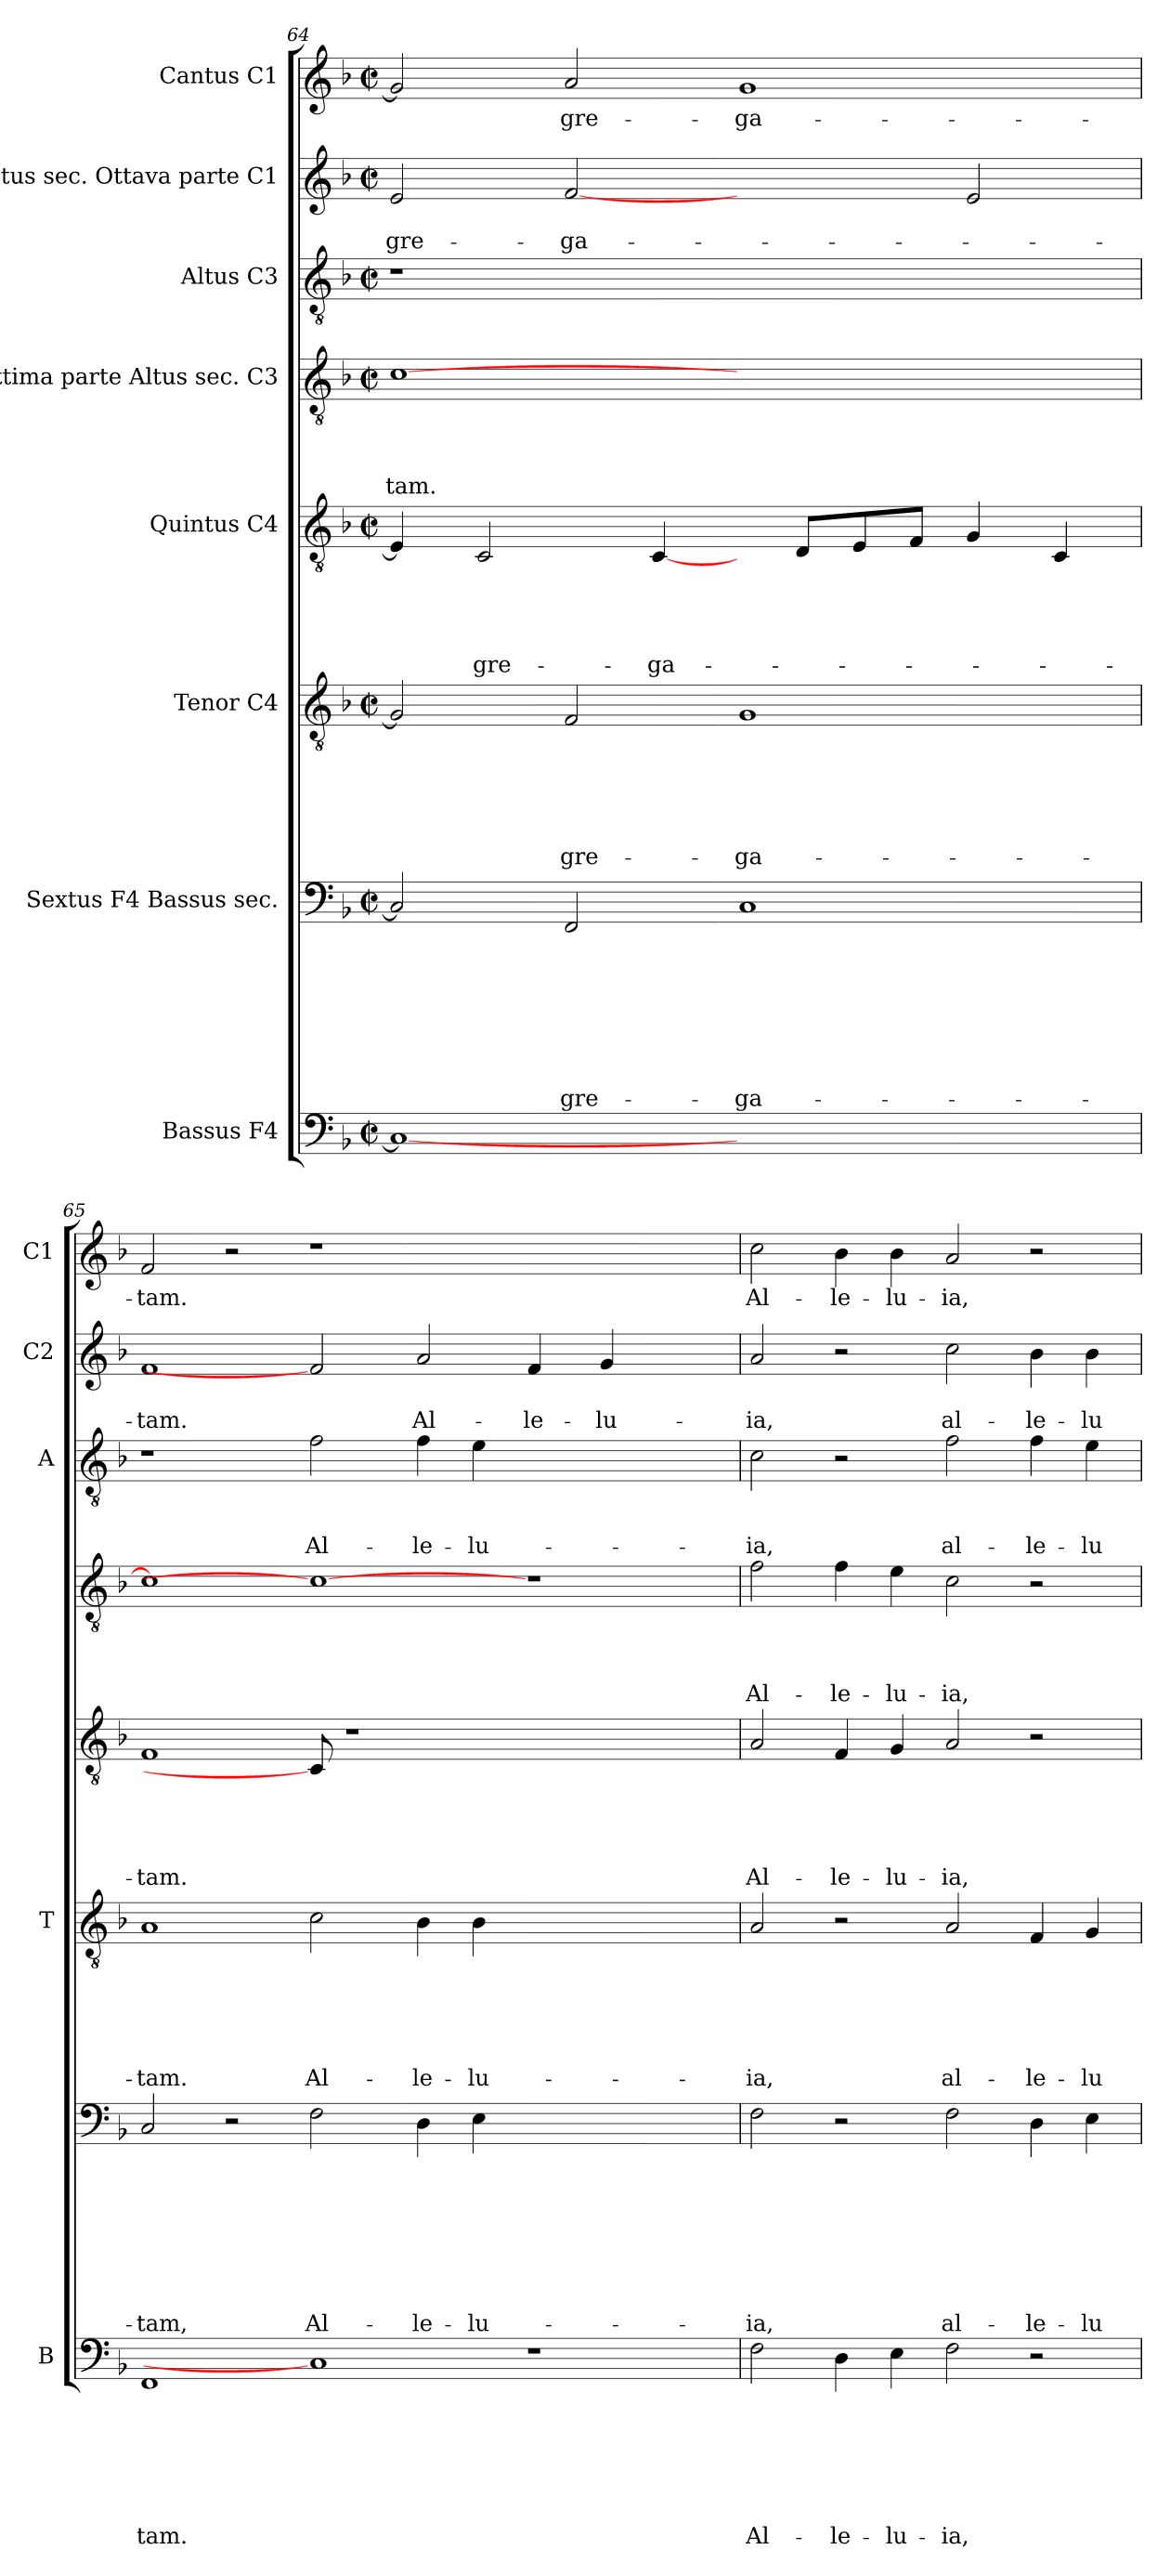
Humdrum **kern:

**kern	**text	**text	**text	**text	**text	**text	**text	**kern	**text	**text	**text	**text	**text	**text	**text	**text	**kern	**text	**text	**text	**text	**text	**text	**kern	**text	**text	**text	**text	**text	**kern	**text	**text	**text	**text	**kern	**text	**text	**text	**kern	**text	**text	**kern	**text
*part8	*part8	*part8	*part8	*part8	*part8	*part8	*part8	*part7	*part7	*part7	*part7	*part7	*part7	*part7	*part7	*part7	*part6	*part6	*part6	*part6	*part6	*part6	*part6	*part5	*part5	*part5	*part5	*part5	*part5	*part4	*part4	*part4	*part4	*part4	*part3	*part3	*part3	*part3	*part2	*part2	*part2	*part1	*part1
*staff8	*staff8	*staff8	*staff8	*staff8	*staff8	*staff8	*staff8	*staff7	*staff7	*staff7	*staff7	*staff7	*staff7	*staff7	*staff7	*staff7	*staff6	*staff6	*staff6	*staff6	*staff6	*staff6	*staff6	*staff5	*staff5	*staff5	*staff5	*staff5	*staff5	*staff4	*staff4	*staff4	*staff4	*staff4	*staff3	*staff3	*staff3	*staff3	*staff2	*staff2	*staff2	*staff1	*staff1
*I"Bassus F4	*	*	*	*	*	*	*	*I"Sextus F4 Bassus sec.	*	*	*	*	*	*	*	*	*I"Tenor C4	*	*	*	*	*	*	*I"Quintus C4	*	*	*	*	*	*I"Settima parte Altus sec. C3	*	*	*	*	*I"Altus C3	*	*	*	*I"Cantus sec. Ottava parte C1	*	*	*I"Cantus C1	*
*I'B	*	*	*	*	*	*	*	*	*	*	*	*	*	*	*	*	*I'T	*	*	*	*	*	*	*	*	*	*	*	*	*	*	*	*	*	*I'A	*	*	*	*I'C2	*	*	*I'C1	*
*clefF4	*	*	*	*	*	*	*	*clefF4	*	*	*	*	*	*	*	*	*clefGv2	*	*	*	*	*	*	*clefGv2	*	*	*	*	*	*clefGv2	*	*	*	*	*clefGv2	*	*	*	*clefG2	*	*	*clefG2	*
*k[b-]	*	*	*	*	*	*	*	*k[b-]	*	*	*	*	*	*	*	*	*k[b-]	*	*	*	*	*	*	*k[b-]	*	*	*	*	*	*k[b-]	*	*	*	*	*k[b-]	*	*	*	*k[b-]	*	*	*k[b-]	*
*F:	*	*	*	*	*	*	*	*F:	*	*	*	*	*	*	*	*	*F:	*	*	*	*	*	*	*F:	*	*	*	*	*	*F:	*	*	*	*	*F:	*	*	*	*F:	*	*	*F:	*
*M2/2	*	*	*	*	*	*	*	*M2/2	*	*	*	*	*	*	*	*	*M2/2	*	*	*	*	*	*	*M2/2	*	*	*	*	*	*M2/2	*	*	*	*	*M2/2	*	*	*	*M2/2	*	*	*M2/2	*
*met(c|)	*	*	*	*	*	*	*	*met(c|)	*	*	*	*	*	*	*	*	*met(c|)	*	*	*	*	*	*	*met(c|)	*	*	*	*	*	*met(c|)	*	*	*	*	*met(c|)	*	*	*	*met(c|)	*	*	*met(c|)	*
=64	=64	=64	=64	=64	=64	=64	=64	=64	=64	=64	=64	=64	=64	=64	=64	=64	=64	=64	=64	=64	=64	=64	=64	=64	=64	=64	=64	=64	=64	=64	=64	=64	=64	=64	=64	=64	=64	=64	=64	=64	=64	=64	=64
!	!	!	!	!	!	!	!	!	!	!	!	!	!	!	!	!	!	!	!	!	!	!	!	!	!	!	!	!	!	!	!	!	!	!LO:LY:b	!	!	!	!	!	!	!LO:LY:b	!	!
1C_	.	.	.	.	.	.	.	2C/]	.	.	.	.	.	.	.	.	2G/]	.	.	.	.	.	.	4E/]	.	.	.	.	.	[1c	.	.	.	-tam.	1r	.	.	.	2e/	.	-gre-	2g/]	.
!	!	!	!	!	!	!	!	!	!	!	!	!	!	!	!	!	!	!	!	!	!	!	!	!	!	!	!	!	!LO:LY:b	!	!	!	!	!	!	!	!	!	!	!	!	!	!
.	.	.	.	.	.	.	.	.	.	.	.	.	.	.	.	.	.	.	.	.	.	.	.	2C/	.	.	.	.	-gre-	.	.	.	.	.	.	.	.	.	.	.	.	.	.
!	!	!	!	!	!	!	!	!	!	!	!	!	!	!	!	!LO:LY:b	!	!	!	!	!	!	!LO:LY:b	!	!	!	!	!	!	!	!	!	!	!	!	!	!	!	!	!	!LO:LY:b	!	!LO:LY:b
.	.	.	.	.	.	.	.	2FF/	.	.	.	.	.	.	.	-gre-	2F/	.	.	.	.	.	-gre-	.	.	.	.	.	.	.	.	.	.	.	.	.	.	.	[2f	.	-ga-	2a/	-gre-
!	!	!	!	!	!	!	!	!	!	!	!	!	!	!	!	!	!	!	!	!	!	!	!	!	!	!	!	!	!LO:LY:b	!	!	!	!	!	!	!	!	!	!	!	!	!	!
.	.	.	.	.	.	.	.	.	.	.	.	.	.	.	.	.	.	.	.	.	.	.	.	[4C/	.	.	.	.	-ga-	.	.	.	.	.	.	.	.	.	.	.	.	.	.
!	!	!	!	!	!	!	!	!	!	!	!	!	!	!	!	!LO:LY:b	!	!	!	!	!	!	!LO:LY:b	!	!	!	!	!	!	!	!	!	!	!	!	!	!	!	!	!	!	!	!LO:LY:b
1ryy	.	.	.	.	.	.	.	1C	.	.	.	.	.	.	.	-ga-	1G	.	.	.	.	.	-ga-	8ryy	.	.	.	.	.	1ryy	.	.	.	.	1ryy	.	.	.	2ryy	.	.	1g	-ga-
.	.	.	.	.	.	.	.	.	.	.	.	.	.	.	.	.	.	.	.	.	.	.	.	8D/L	.	.	.	.	.	.	.	.	.	.	.	.	.	.	.	.	.	.	.
.	.	.	.	.	.	.	.	.	.	.	.	.	.	.	.	.	.	.	.	.	.	.	.	8E/	.	.	.	.	.	.	.	.	.	.	.	.	.	.	.	.	.	.	.
.	.	.	.	.	.	.	.	.	.	.	.	.	.	.	.	.	.	.	.	.	.	.	.	8F/J	.	.	.	.	.	.	.	.	.	.	.	.	.	.	.	.	.	.	.
.	.	.	.	.	.	.	.	.	.	.	.	.	.	.	.	.	.	.	.	.	.	.	.	4G/	.	.	.	.	.	.	.	.	.	.	.	.	.	.	2e/	.	.	.	.
.	.	.	.	.	.	.	.	.	.	.	.	.	.	.	.	.	.	.	.	.	.	.	.	4C/	.	.	.	.	.	.	.	.	.	.	.	.	.	.	.	.	.	.	.
=65	=65	=65	=65	=65	=65	=65	=65	=65	=65	=65	=65	=65	=65	=65	=65	=65	=65	=65	=65	=65	=65	=65	=65	=65	=65	=65	=65	=65	=65	=65	=65	=65	=65	=65	=65	=65	=65	=65	=65	=65	=65	=65	=65
!	!	!	!	!	!	!	!LO:LY:b	!	!	!	!	!	!	!	!	!LO:LY:b	!	!	!	!	!	!	!LO:LY:b	!	!	!	!	!	!LO:LY:b	!	!	!	!	!	!	!	!	!	!	!	!LO:LY:b	!	!LO:LY:b
1FF	.	.	.	.	.	.	-tam.	2C/	.	.	.	.	.	.	.	-tam,	1A	.	.	.	.	.	-tam.	1F	.	.	.	.	-tam.	1c]	.	.	.	.	1r	.	.	.	1f	.	-tam.	2f/	-tam.
.	.	.	.	.	.	.	.	2r	.	.	.	.	.	.	.	.	.	.	.	.	.	.	.	.	.	.	.	.	.	.	.	.	.	.	.	.	.	.	.	.	.	2r	.
!	!	!	!	!	!	!	!	!	!	!	!	!	!	!	!	!LO:LY:b	!	!	!	!	!	!	!LO:LY:b	!	!	!	!	!	!	!	!	!	!	!	!	!	!	!LO:LY:b	!	!	!	!	!
1C]	.	.	.	.	.	.	.	2F\	.	.	.	.	.	.	.	Al-	2c\	.	.	.	.	.	Al-	8C/]	.	.	.	.	.	1c_	.	.	.	.	2f\	.	.	Al-	2f]	.	.	1r	.
.	.	.	.	.	.	.	.	.	.	.	.	.	.	.	.	.	.	.	.	.	.	.	.	1r	.	.	.	.	.	.	.	.	.	.	.	.	.	.	.	.	.	.	.
!	!	!	!	!	!	!	!	!	!	!	!	!	!	!	!	!LO:LY:b	!	!	!	!	!	!	!LO:LY:b	!	!	!	!	!	!	!	!	!	!	!	!	!	!	!LO:LY:b	!	!	!LO:LY:b	!	!
.	.	.	.	.	.	.	.	4D\	.	.	.	.	.	.	.	-le-	4B-\	.	.	.	.	.	-le-	.	.	.	.	.	.	.	.	.	.	.	4f\	.	.	-le-	2a/	.	Al-	.	.
!	!	!	!	!	!	!	!	!	!	!	!	!	!	!	!	!LO:LY:b	!	!	!	!	!	!	!LO:LY:b	!	!	!	!	!	!	!	!	!	!	!	!	!	!	!LO:LY:b	!	!	!	!	!
.	.	.	.	.	.	.	.	4E\	.	.	.	.	.	.	.	-lu-	4B-\	.	.	.	.	.	-lu-	.	.	.	.	.	.	.	.	.	.	.	4e\	.	.	-lu-	.	.	.	.	.
!	!	!	!	!	!	!	!	!	!	!	!	!	!	!	!	!	!	!	!	!	!	!	!	!	!	!	!	!	!	!	!	!	!	!	!	!	!	!	!	!	!LO:LY:b	!	!
1r	.	.	.	.	.	.	.	1ryy	.	.	.	.	.	.	.	.	1ryy	.	.	.	.	.	.	.	.	.	.	.	.	1r	.	.	.	.	1ryy	.	.	.	4f/	.	-le-	1ryy	.
.	.	.	.	.	.	.	.	.	.	.	.	.	.	.	.	.	.	.	.	.	.	.	.	2..ryy	.	.	.	.	.	.	.	.	.	.	.	.	.	.	.	.	.	.	.
!	!	!	!	!	!	!	!	!	!	!	!	!	!	!	!	!	!	!	!	!	!	!	!	!	!	!	!	!	!	!	!	!	!	!	!	!	!	!	!	!	!LO:LY:b	!	!
.	.	.	.	.	.	.	.	.	.	.	.	.	.	.	.	.	.	.	.	.	.	.	.	.	.	.	.	.	.	.	.	.	.	.	.	.	.	.	4g/	.	-lu-	.	.
.	.	.	.	.	.	.	.	.	.	.	.	.	.	.	.	.	.	.	.	.	.	.	.	.	.	.	.	.	.	.	.	.	.	.	.	.	.	.	2ryy	.	.	.	.
=66	=66	=66	=66	=66	=66	=66	=66	=66	=66	=66	=66	=66	=66	=66	=66	=66	=66	=66	=66	=66	=66	=66	=66	=66	=66	=66	=66	=66	=66	=66	=66	=66	=66	=66	=66	=66	=66	=66	=66	=66	=66	=66	=66
!	!	!	!	!	!	!	!LO:LY:b	!	!	!	!	!	!	!	!	!LO:LY:b	!	!	!	!	!	!	!LO:LY:b	!	!	!	!	!	!LO:LY:b	!	!	!	!	!LO:LY:b	!	!	!	!LO:LY:b	!	!	!LO:LY:b	!	!LO:LY:b
2F\	.	.	.	.	.	.	Al-	2F\	.	.	.	.	.	.	.	-ia,	2A/	.	.	.	.	.	-ia,	2A/	.	.	.	.	Al-	2f\	.	.	.	Al-	2c\	.	.	-ia,	2a/	.	-ia,	2cc\	Al-
!	!	!	!	!	!	!	!LO:LY:b	!	!	!	!	!	!	!	!	!	!	!	!	!	!	!	!	!	!	!	!	!	!LO:LY:b	!	!	!	!	!LO:LY:b	!	!	!	!	!	!	!	!	!LO:LY:b
4D\	.	.	.	.	.	.	-le-	2r	.	.	.	.	.	.	.	.	2r	.	.	.	.	.	.	4F/	.	.	.	.	-le-	4f\	.	.	.	-le-	2r	.	.	.	2r	.	.	4b-\	-le-
!	!	!	!	!	!	!	!LO:LY:b	!	!	!	!	!	!	!	!	!	!	!	!	!	!	!	!	!	!	!	!	!	!LO:LY:b	!	!	!	!	!LO:LY:b	!	!	!	!	!	!	!	!	!LO:LY:b
4E\	.	.	.	.	.	.	-lu-	.	.	.	.	.	.	.	.	.	.	.	.	.	.	.	.	4G/	.	.	.	.	-lu-	4e\	.	.	.	-lu-	.	.	.	.	.	.	.	4b-\	-lu-
!	!	!	!	!	!	!	!LO:LY:b	!	!	!	!	!	!	!	!	!LO:LY:b	!	!	!	!	!	!	!LO:LY:b	!	!	!	!	!	!LO:LY:b	!	!	!	!	!LO:LY:b	!	!	!	!LO:LY:b	!	!	!LO:LY:b	!	!LO:LY:b
2F\	.	.	.	.	.	.	-ia,	2F\	.	.	.	.	.	.	.	al-	2A/	.	.	.	.	.	al-	2A/	.	.	.	.	-ia,	2c\	.	.	.	-ia,	2f\	.	.	al-	2cc\	.	al-	2a/	-ia,
!	!	!	!	!	!	!	!	!	!	!	!	!	!	!	!	!LO:LY:b	!	!	!	!	!	!	!LO:LY:b	!	!	!	!	!	!	!	!	!	!	!	!	!	!	!LO:LY:b	!	!	!LO:LY:b	!	!
2r	.	.	.	.	.	.	.	4D\	.	.	.	.	.	.	.	-le-	4F/	.	.	.	.	.	-le-	2r	.	.	.	.	.	2r	.	.	.	.	4f\	.	.	-le-	4b-\	.	-le-	2r	.
!	!	!	!	!	!	!	!	!	!	!	!	!	!	!	!	!LO:LY:b	!	!	!	!	!	!	!LO:LY:b	!	!	!	!	!	!	!	!	!	!	!	!	!	!	!LO:LY:b	!	!	!LO:LY:b	!	!
.	.	.	.	.	.	.	.	4E\	.	.	.	.	.	.	.	-lu-	4G/	.	.	.	.	.	-lu-	.	.	.	.	.	.	.	.	.	.	.	4e\	.	.	-lu-	4b-\	.	-lu-	.	.
=	=	=	=	=	=	=	=	=	=	=	=	=	=	=	=	=	=	=	=	=	=	=	=	=	=	=	=	=	=	=	=	=	=	=	=	=	=	=	=	=	=	=	=
*-	*-	*-	*-	*-	*-	*-	*-	*-	*-	*-	*-	*-	*-	*-	*-	*-	*-	*-	*-	*-	*-	*-	*-	*-	*-	*-	*-	*-	*-	*-	*-	*-	*-	*-	*-	*-	*-	*-	*-	*-	*-	*-	*-
